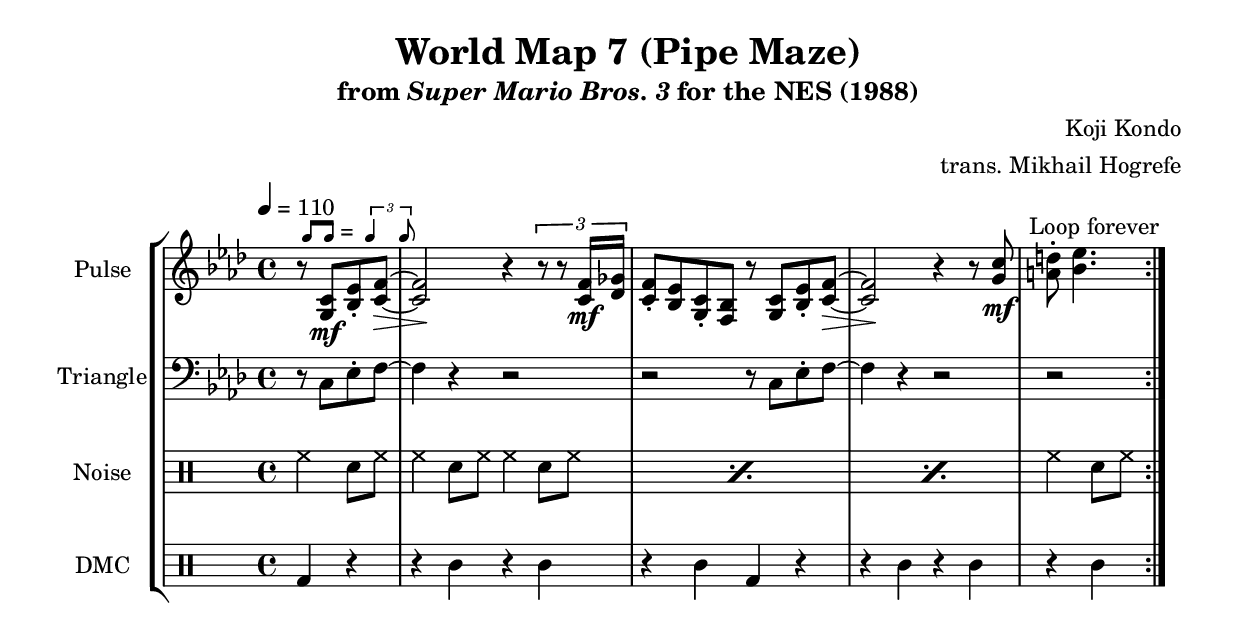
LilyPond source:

\version "2.22.0"

\paper {
  left-margin = 0.5\in
}

smaller = {
    \set fontSize = #-3
    \override Stem #'length-fraction = #0.56
    \override Beam #'thickness = #0.2688
    \override Beam #'length-fraction = #0.56
}

swing = \markup {
  \score {
    \new Staff \with { \remove "Time_signature_engraver" \remove "Clef_engraver" \remove "Staff_symbol_engraver"  }
    {
      \smaller
      b'8^[ b']
    }
    \layout { ragged-right = ##t  indent = 0\cm }
  }
  =
  \score {
    \new Staff \with { \remove "Time_signature_engraver" \remove "Clef_engraver" \remove "Staff_symbol_engraver"  }
    {
      \smaller
      \times 2/3 {\stemUp b'4 b'8}
    }
    \layout { ragged-right = ##t  indent = 0\cm }
  }
}

\book {
    \header {
        title = "World Map 7 (Pipe Maze)"
        subtitle = \markup { "from" {\italic "Super Mario Bros. 3"} "for the NES (1988)" }
        composer = "Koji Kondo"
        arranger = "trans. Mikhail Hogrefe"
    }

    \score {
        {
            \new StaffGroup <<
                \new Staff \relative c' {
                    \set Staff.instrumentName = "Pulse"
                    \set Staff.shortInstrumentName = "P."
\tempo 4 = 110
\key f \minor
                    \repeat volta 2 {
\override Hairpin.to-barline = ##f
\partial 2 r8^\swing <g c>\mf <bes ees>-. <c f>\> ~ |
<c f>2\! r4 \tuplet 3/2 { r8 r <c f>16\mf <des ges> } |
<c f>8-. <bes ees> <g c>-. <f bes> r <g c> <bes ees>-. <c f>\> ~ |
<c f>2\! r4 r8 <g' c>\mf |
\partial 2 <a d>8-. <bes ees>4. |
                    }
\once \override Score.RehearsalMark.self-alignment-X = #RIGHT
\mark \markup { \fontsize #-2 "Loop forever" }
                }

                \new Staff \relative c {
                    \set Staff.instrumentName = "Triangle"
                    \set Staff.shortInstrumentName = "T."
\key f \minor
\clef bass
r8 c ees-. f ~ |
f4 r r2 |
r2 r8 c ees-. f ~ |
f4 r r2 |
r2 |
                }

                \new DrumStaff {
                    \drummode {
                        \set Staff.instrumentName="Noise"
                        \set Staff.shortInstrumentName="N."
hh4 sn8 hh |
\repeat percent 3 { hh4 sn8 hh hh4 sn8 hh | }
hh4 sn8 hh |
                    }
                }

                \new DrumStaff {
                    \drummode {
                        \set Staff.instrumentName="DMC"
                        \set Staff.shortInstrumentName="DMC"
bd4 r |
r4 wbl r wbl |
r4 wbl bd r |
r4 wbl r wbl |
r4 wbl |
                    }
                }
            >>
        }
        \layout {
            \context {
                \Staff
                \RemoveEmptyStaves
            }
            \context {
                \DrumStaff
                \RemoveEmptyStaves
            }
        }
    }
}
